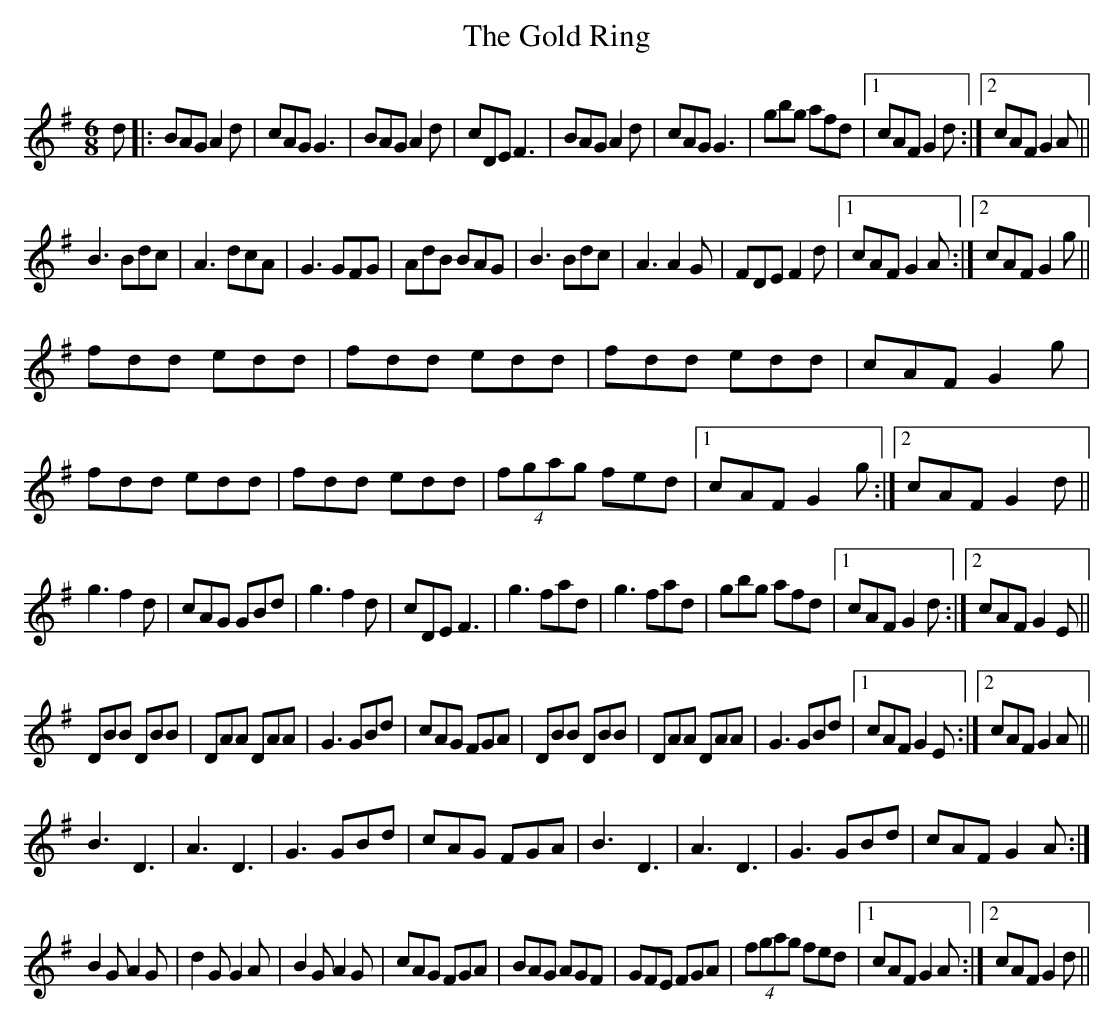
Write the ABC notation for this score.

X:1
T:The Gold Ring
M:6/8
K:G
d|:BAG A2d|cAG G3|BAG A2d|cDE F3|\
BAG A2d|cAG G3|gbg afd|1 cAF G2 d:|2 cAF G2 A||
B3 Bdc|A3 dcA|G3 GFG|AdB BAG|\
B3 Bdc|A3 A2G|FDE F2d|1 cAF G2 A:|2 cAF G2 g ||
fdd edd|fdd edd|fdd edd|cAF G2g|
fdd edd|fdd edd|(4fgag fed|1 cAF G2 g:|2 cAF G2 d ||
g3 f2d|cAG GBd|g3 f2 d|cDE F3|\
g3 fad|g3 fad|gbg afd|1 cAF G2 d:|2 cAF G2 E ||
DBB DBB|DAA DAA|G3 GBd|cAG FGA|\
DBB DBB|DAA DAA|G3 GBd|1 cAF G2 E:|2 cAF G2 A ||
B3 D3|A3 D3 |G3 GBd|cAG FGA|\
B3 D3|A3 D3|G3 GBd|cAF G2 A:|
B2G A2G|d2 G G2A|B2G A2G|cAG FGA|\
BAG AGF|GFE FGA|(4fgag fed|1 cAF G2 A:|2 cAF G2 d ||
